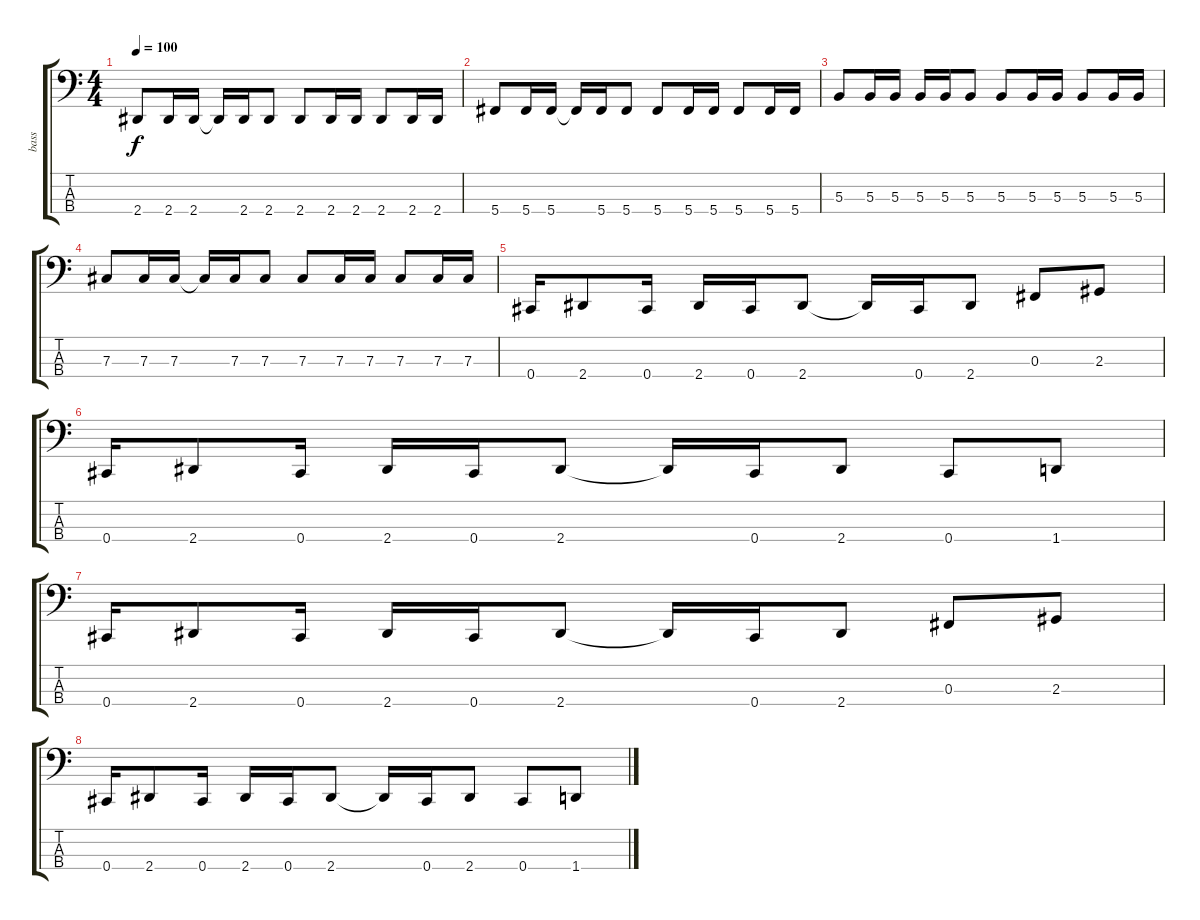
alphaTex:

\track ("bass" "bass") {instrument electricbassfinger}
\staff {score tabs}
\tuning (E2 B1 Gb1 Db1) {hide}
\ts (4 4)
\tempo 100
\clef f4
\ks c
2.4.8{dy f} 2.4.16 2.4.16 2.4{t}.16 2.4.16 2.4.8 2.4.8 2.4.16 2.4.16 2.4.8 2.4.16 2.4.16 |
5.4.8 5.4.16 5.4.16 5.4{t}.16 5.4.16 5.4.8 5.4.8 5.4.16 5.4.16 5.4.8 5.4.16 5.4.16 |
5.3.8 5.3.16 5.3.16 5.3.16 5.3.16 5.3.8 5.3.8 5.3.16 5.3.16 5.3.8 5.3.16 5.3.16 |
7.3.8 7.3.16 7.3.16 7.3{t}.16 7.3.16 7.3.8 7.3.8 7.3.16 7.3.16 7.3.8 7.3.16 7.3.16 |
0.4.16 2.4.8 0.4.16 2.4.16 0.4.16 2.4.8 2.4{t}.16 0.4.16 2.4.8 0.3.8 2.3.8 |
0.4.16 2.4.8 0.4.16 2.4.16 0.4.16 2.4.8 2.4{t}.16 0.4.16 2.4.8 0.4.8 1.4.8 |
0.4.16 2.4.8 0.4.16 2.4.16 0.4.16 2.4.8 2.4{t}.16 0.4.16 2.4.8 0.3.8 2.3.8 |
0.4.16 2.4.8 0.4.16 2.4.16 0.4.16 2.4.8 2.4{t}.16 0.4.16 2.4.8 0.4.8 1.4.8
